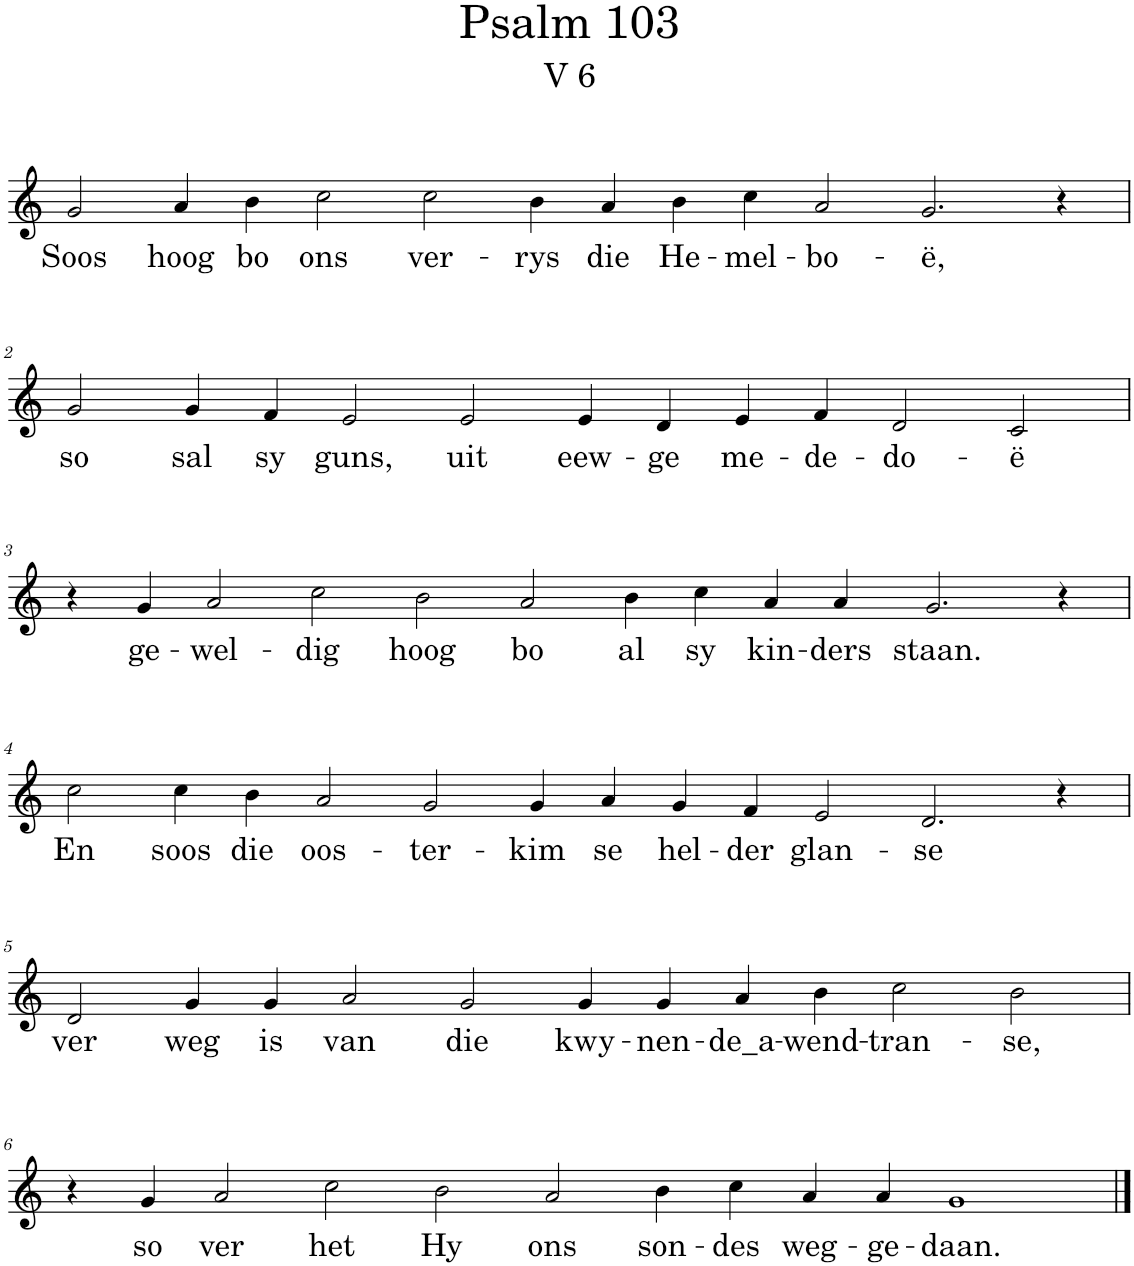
**kern	**text
*part1	*part1
*staff1	*staff1
*I"Pipe Organ	*
*I'Org.	*
*clefG2	*
*k[]	*
*M18/4	*
=1	=1
!	!LO:LY:b
2g/	Soos
!	!LO:LY:b
4a/	hoog
!	!LO:LY:b
4b\	bo
!	!LO:LY:b
2cc\	ons
!	!LO:LY:b
2cc\	ver-
!	!LO:LY:b
4b\	-rys
!	!LO:LY:b
4a/	die
!	!LO:LY:b
4b\	He-
!	!LO:LY:b
4cc\	-mel-
!	!LO:LY:b
2a/	-bo-
!	!LO:LY:b
2.g/	-ë,
4r	.
!!LO:LB:g=z
=2	=2
*M16/4	*
!	!LO:LY:b
2g/	so
!	!LO:LY:b
4g/	sal
!	!LO:LY:b
4f/	sy
!	!LO:LY:b
2e/	guns,
!	!LO:LY:b
2e/	uit
!	!LO:LY:b
4e/	eew-
!	!LO:LY:b
4d/	-ge
!	!LO:LY:b
4e/	me-
!	!LO:LY:b
4f/	-de-
!	!LO:LY:b
2d/	-do-
!	!LO:LY:b
2c/	-ë
!!LO:LB:g=z
=3	=3
*M18/4	*
4r	.
!	!LO:LY:b
4g/	ge-
!	!LO:LY:b
2a/	-wel-
!	!LO:LY:b
2cc\	-dig
!	!LO:LY:b
2b\	hoog
!	!LO:LY:b
2a/	bo
!	!LO:LY:b
4b\	al
!	!LO:LY:b
4cc\	sy
!	!LO:LY:b
4a/	kin-
!	!LO:LY:b
4a/	-ders
!	!LO:LY:b
2.g/	staan.
4r	.
!!LO:LB:g=z
=4	=4
!	!LO:LY:b
2cc\	En
!	!LO:LY:b
4cc\	soos
!	!LO:LY:b
4b\	die
!	!LO:LY:b
2a/	oos-
!	!LO:LY:b
2g/	-ter-
!	!LO:LY:b
4g/	-kim
!	!LO:LY:b
4a/	se
!	!LO:LY:b
4g/	hel-
!	!LO:LY:b
4f/	-der
!	!LO:LY:b
2e/	glan-
!	!LO:LY:b
2.d/	-se
4r	.
!!LO:LB:g=z
=5	=5
*M16/4	*
!	!LO:LY:b
2d/	ver
!	!LO:LY:b
4g/	weg
!	!LO:LY:b
4g/	is
!	!LO:LY:b
2a/	van
!	!LO:LY:b
2g/	die
!	!LO:LY:b
4g/	kwy-
!	!LO:LY:b
4g/	-nen-
!	!LO:LY:b
4a/	-de_a-
!	!LO:LY:b
4b\	-wend-
!	!LO:LY:b
2cc\	-tran-
!	!LO:LY:b
2b\	-se,
!!LO:LB:g=z
=6	=6
*M18/4	*
4r	.
!	!LO:LY:b
4g/	so
!	!LO:LY:b
2a/	ver
!	!LO:LY:b
2cc\	het
!	!LO:LY:b
2b\	Hy
!	!LO:LY:b
2a/	ons
!	!LO:LY:b
4b\	son-
!	!LO:LY:b
4cc\	-des
!	!LO:LY:b
4a/	weg-
!	!LO:LY:b
4a/	-ge-
!	!LO:LY:b
1g	-daan.
==	==
*-	*-
